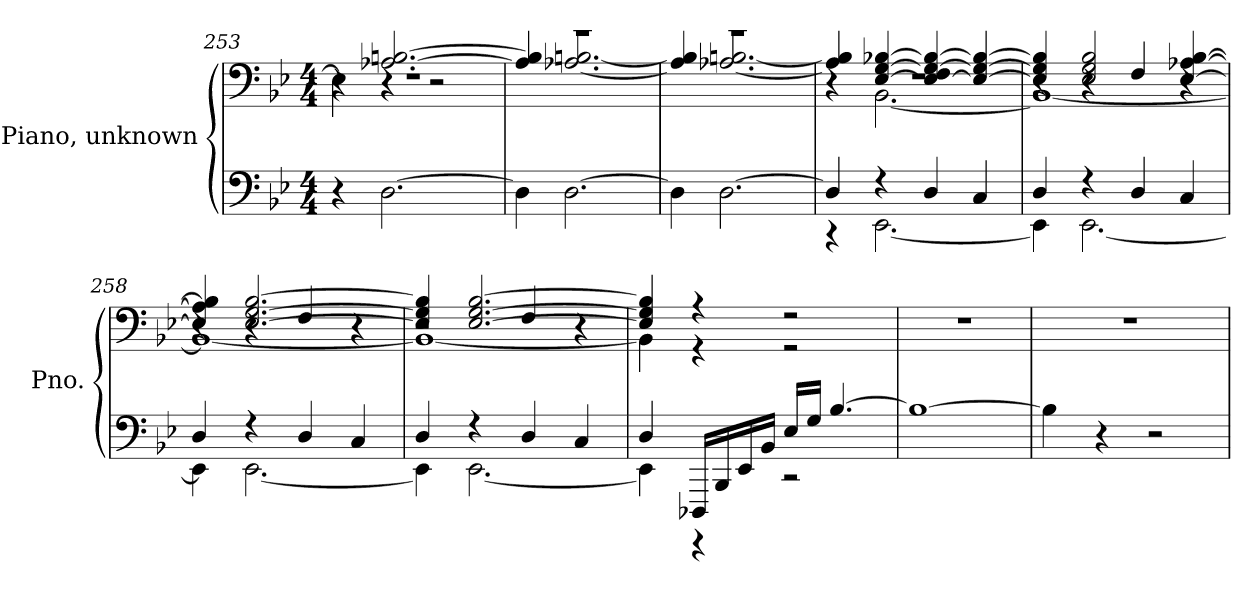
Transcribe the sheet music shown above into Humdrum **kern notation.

**kern	**kern
*part1	*part1
*staff2	*staff1
*I"Piano, unknown	*
*I'Pno.	*
!!LO:LB:g=z
*clefF4	*clefF4
*k[b-e-]	*k[b-e-]
*M4/4	*M4/4
=253	=253
*	*^
*	*	*^
4r	1r	4E-\]	4r
[2.D\	.	4r	[2.A-X/ [2.Bn/
.	.	2r	.
*	*	*v	*v
=254	=254	=254
4D\]	1r	4A-/] 4B/]
[2.D\	.	[2.A-X/ [2.Bn/
=255	=255	=255
4D\]	1r	4A-/] 4B/]
[2.D\	.	[2.A-X/ [2.Bn/
=256	=256	=256
*^	*	*^
4D/]	4r	1r	4r	4A-/] 4B/]
4r	[2.EE-\	.	[2.BB-\	[4E-/ [4G/ [4B-X/
4D/	.	.	.	4E-/_ 4F/ 4G/_ 4B-/_
4C/	.	.	.	4E-/_ 4G/_ 4B-/_
=257	=257	=257	=257	=257
4D/	4EE-\]	4r	1BB-_	4E-/] 4G/] 4B-/]
4r	[2.EE-\	2E-/ 2G/ 2B-/	.	4r
4D/	.	.	.	4F/
4C/	.	4r	.	[4E-/ [4A-X/ [4B-/
=258	=258	=258	=258	=258
4D/	4EE-\]	4r	1BB-_	4E-/] 4A-/] 4B-/]
4r	[2.EE-\	[2.E-/ [2.G/ [2.B-/	.	4r
4D/	.	.	.	4F/
4C/	.	.	.	4r
!!LO:LB:g=z	!!	!!
=259	=259	=259	=259	=259
4D/	4EE-\]	4E-/] 4G/] 4B-/]	1BB-_	2r
4r	[2.EE-\	[2.E-/ [2.G/ [2.B-/	.	.
4D/	.	.	.	4F/
4C/	.	.	.	4r
*	*	*	*v	*v
=260	=260	=260	=260
4D/	4EE-\]	4E-/] 4G/] 4B-/]	4BB-\]
16DDD-X/LL	4r	4r	4r
16BBB-/	.	.	.
16EE-/	.	.	.
16BB-/JJ	.	.	.
16E-/LL	2r	2r	2r
16G/JJ	.	.	.
[4.B-/	.	.	.
*v	*v	*	*
*	*v	*v
=261	=261
1B-_	1r
=262	=262
4B-\]	1r
4r	.
2r	.
=	=
*-	*-
